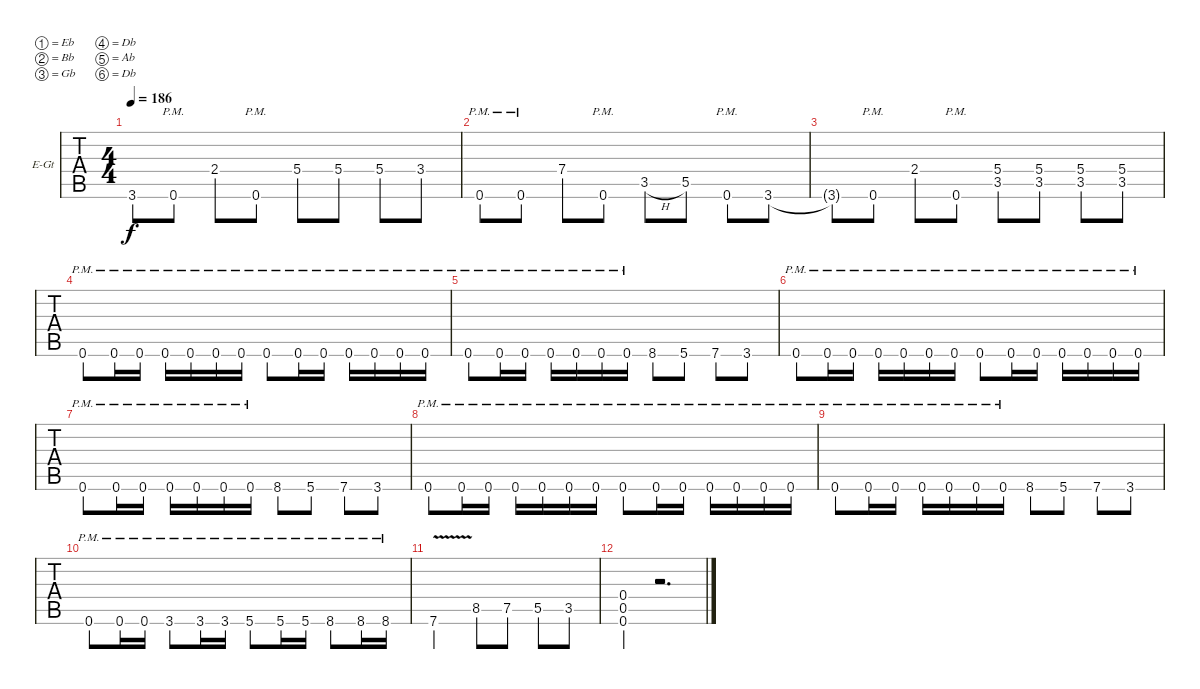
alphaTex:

\bracketExtendMode groupsimilarinstruments
\firstSystemTrackNameOrientation horizontal
\otherSystemsTrackNameOrientation horizontal
\track ("Lead" "E-Gt") {instrument distortionguitar}
\staff {tabs}
\tuning (Eb4 Bb3 Gb3 Db3 Ab2 Db2)
\ts (4 4)
\tempo 186
\clef g2
\ks db
3.6{t}.8{dy f} 0.6{pm}.8 2.4.8 0.6{pm}.8 5.4.8 5.4.8 5.4.8 3.4.8 |
0.6{pm}.8 0.6{pm}.8 7.4.8 0.6{pm}.8 3.5{h}.8 5.5.8 0.6{pm}.8 3.6.8 |
3.6{t}.8 0.6{pm}.8 2.4.8 0.6{pm}.8 (5.4 3.5).8 (5.4 3.5).8 (5.4 3.5).8 (5.4 3.5).8 |
0.6{pm}.8 0.6{pm}.16 0.6{pm}.16 0.6{pm}.16 0.6{pm}.16 0.6{pm}.16 0.6{pm}.16 0.6{pm}.8 0.6{pm}.16 0.6{pm}.16 0.6{pm}.16 0.6{pm}.16 0.6{pm}.16 0.6{pm}.16 |
0.6{pm}.8 0.6{pm}.16 0.6{pm}.16 0.6{pm}.16 0.6{pm}.16 0.6{pm}.16 0.6{pm}.16 8.6.8 5.6.8 7.6.8 3.6.8 |
0.6{pm}.8 0.6{pm}.16 0.6{pm}.16 0.6{pm}.16 0.6{pm}.16 0.6{pm}.16 0.6{pm}.16 0.6{pm}.8 0.6{pm}.16 0.6{pm}.16 0.6{pm}.16 0.6{pm}.16 0.6{pm}.16 0.6{pm}.16 |
0.6{pm}.8 0.6{pm}.16 0.6{pm}.16 0.6{pm}.16 0.6{pm}.16 0.6{pm}.16 0.6{pm}.16 8.6.8 5.6.8 7.6.8 3.6.8 |
0.6{pm}.8 0.6{pm}.16 0.6{pm}.16 0.6{pm}.16 0.6{pm}.16 0.6{pm}.16 0.6{pm}.16 0.6{pm}.8 0.6{pm}.16 0.6{pm}.16 0.6{pm}.16 0.6{pm}.16 0.6{pm}.16 0.6{pm}.16 |
0.6{pm}.8 0.6{pm}.16 0.6{pm}.16 0.6{pm}.16 0.6{pm}.16 0.6{pm}.16 0.6{pm}.16 8.6.8 5.6.8 7.6.8 3.6.8 |
0.6{pm}.8 0.6{pm}.16 0.6{pm}.16 3.6{pm}.8 3.6{pm}.16 3.6{pm}.16 5.6{pm}.8 5.6{pm}.16 5.6{pm}.16 8.6{pm}.8 8.6{pm}.16 8.6{pm}.16 |
7.6{v}.2 8.5.8 7.5.8 5.5.8 3.5.8 |
(0.4 0.5 0.6).4 r.2{d}
